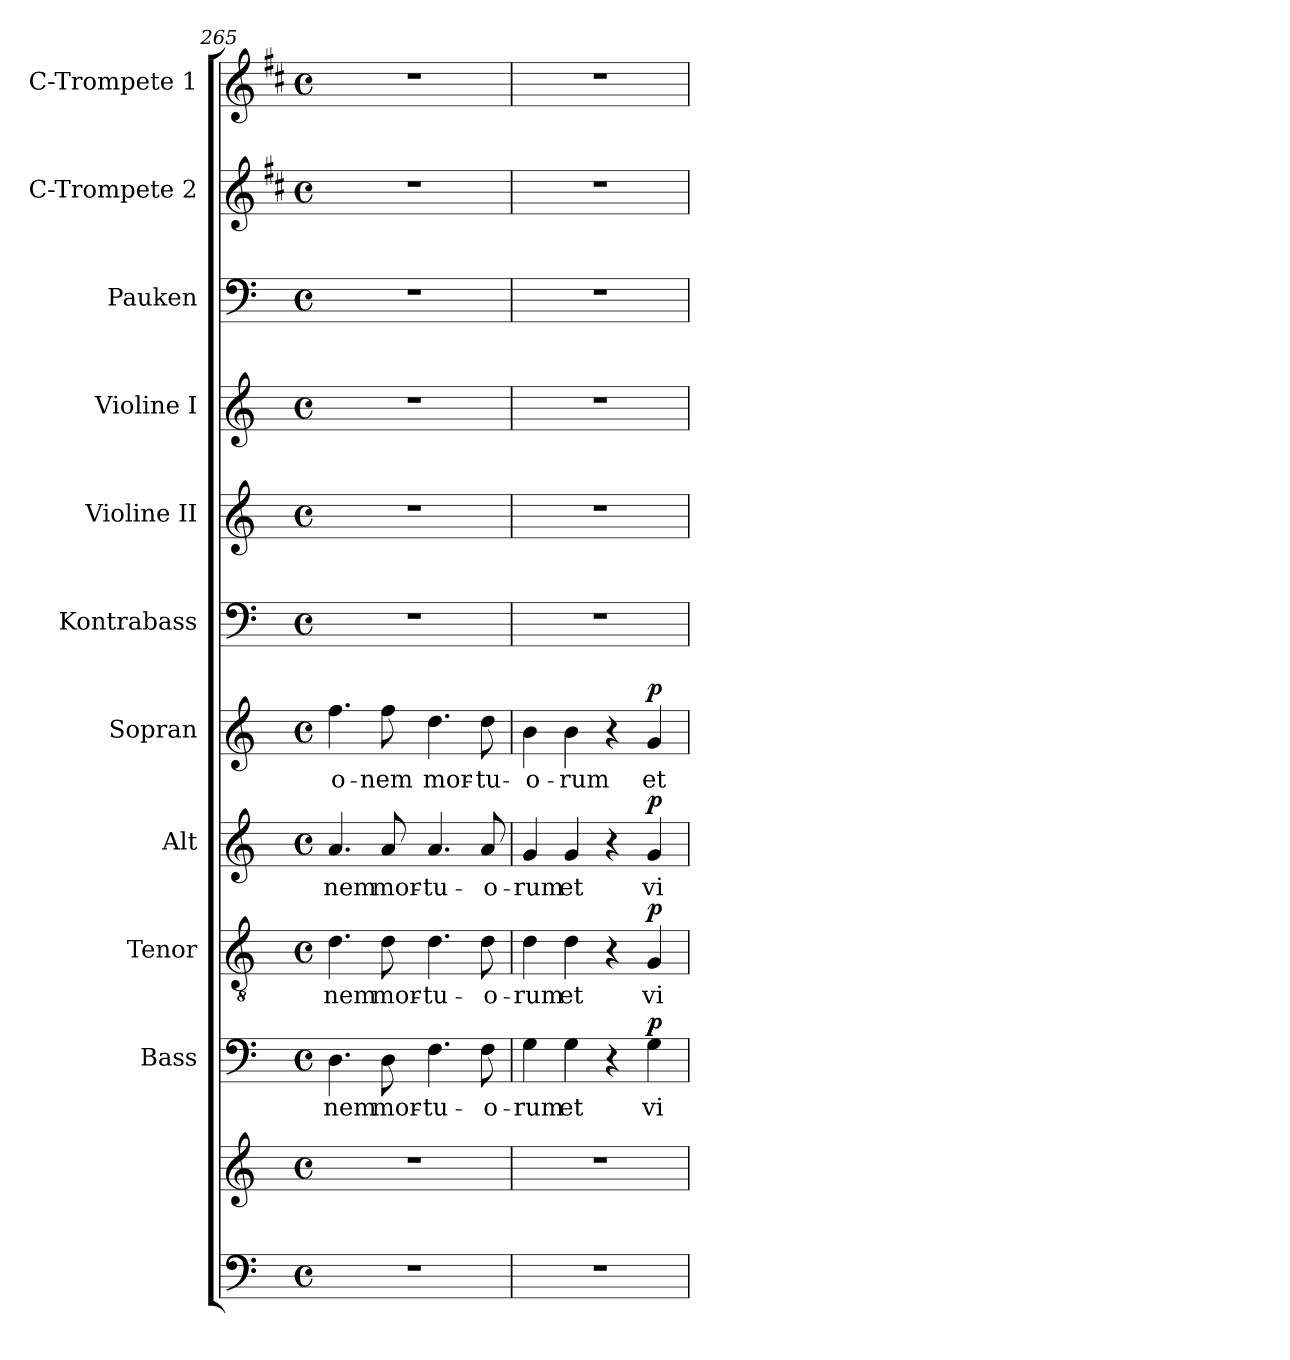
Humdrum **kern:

**kern	**kern	**kern	**text	**dynam	**kern	**text	**dynam	**kern	**text	**dynam	**kern	**text	**dynam	**kern	**kern	**kern	**kern	**kern	**kern
*part11	*part11	*part10	*part10	*part10	*part9	*part9	*part9	*part8	*part8	*part8	*part7	*part7	*part7	*part6	*part5	*part4	*part3	*part2	*part1
*staff12	*staff11	*staff10	*staff10	*staff10	*staff9	*staff9	*staff9	*staff8	*staff8	*staff8	*staff7	*staff7	*staff7	*staff6	*staff5	*staff4	*staff3	*staff2	*staff1
*	*	*I"Bass	*	*	*I"Tenor	*	*	*I"Alt	*	*	*I"Sopran	*	*	*I"Kontrabass	*I"Violine II	*I"Violine I	*I"Pauken	*I"C-Trompete 2	*I"C-Trompete 1
*	*	*I'B.	*	*	*I'T.	*	*	*I'A.	*	*	*I'S.	*	*	*I'Kb.	*I'Vl. II	*I'Vl. I	*I'Pk.	*I'C Trp. 2	*I'C Trp. 1
*clefF4	*clefG2	*clefF4	*	*	*clefGv2	*	*	*clefG2	*	*	*clefG2	*	*	*clefF4	*clefG2	*clefG2	*clefF4	*clefG2	*clefG2
*	*	*	*	*	*	*	*	*	*	*	*	*	*	*ITrd7c12	*	*	*	*ITrd1c2	*ITrd1c2
*k[]	*k[]	*k[]	*	*	*k[]	*	*	*k[]	*	*	*k[]	*	*	*k[]	*k[]	*k[]	*k[]	*k[]	*k[]
*C:	*C:	*C:	*	*	*C:	*	*	*C:	*	*	*C:	*	*	*C:	*C:	*C:	*C:	*C:	*C:
*M4/4	*M4/4	*M4/4	*	*	*M4/4	*	*	*M4/4	*	*	*M4/4	*	*	*M4/4	*M4/4	*M4/4	*M4/4	*M4/4	*M4/4
*met(c)	*met(c)	*met(c)	*	*	*met(c)	*	*	*met(c)	*	*	*met(c)	*	*	*met(c)	*met(c)	*met(c)	*met(c)	*met(c)	*met(c)
=265	=265	=265	=265	=265	=265	=265	=265	=265	=265	=265	=265	=265	=265	=265	=265	=265	=265	=265	=265
!	!	!	!LO:LY:b	!	!	!LO:LY:b	!	!	!LO:LY:b	!	!	!LO:LY:b	!	!	!	!	!	!	!
1r	1r	4.D\	-nem	.	4.d\	-nem	.	4.a/	-nem	.	4.ff\	-o-	.	1r	1r	1r	1r	1r	1r
!	!	!	!LO:LY:b	!	!	!LO:LY:b	!	!	!LO:LY:b	!	!	!LO:LY:b	!	!	!	!	!	!	!
.	.	8D\	mor-	.	8d\	mor-	.	8a/	mor-	.	8ff\	-nem	.	.	.	.	.	.	.
!	!	!	!LO:LY:b	!	!	!LO:LY:b	!	!	!LO:LY:b	!	!	!LO:LY:b	!	!	!	!	!	!	!
.	.	4.F\	-tu-	.	4.d\	-tu-	.	4.a/	-tu-	.	4.dd\	mor-	.	.	.	.	.	.	.
!	!	!	!LO:LY:b	!	!	!LO:LY:b	!	!	!LO:LY:b	!	!	!LO:LY:b	!	!	!	!	!	!	!
.	.	8F\	-o-	.	8d\	-o-	.	8a/	-o-	.	8dd\	-tu-	.	.	.	.	.	.	.
!!LO:PB:g=z
=266	=266	=266	=266	=266	=266	=266	=266	=266	=266	=266	=266	=266	=266	=266	=266	=266	=266	=266	=266
!	!	!	!LO:LY:b	!	!	!LO:LY:b	!	!	!LO:LY:b	!	!	!LO:LY:b	!	!	!	!	!	!	!
1r	1r	4G\	-rum	.	4d\	-rum	.	4g/	-rum	.	4b\	-o-	.	1r	1r	1r	1r	1r	1r
!	!	!	!LO:LY:b	!	!	!LO:LY:b	!	!	!LO:LY:b	!	!	!LO:LY:b	!	!	!	!	!	!	!
.	.	4G\	et	.	4d\	et	.	4g/	et	.	4b\	-rum	.	.	.	.	.	.	.
.	.	4r	.	.	4r	.	.	4r	.	.	4r	.	.	.	.	.	.	.	.
!	!	!	!LO:LY:b	!LO:DY:a	!	!LO:LY:b	!LO:DY:a	!	!LO:LY:b	!LO:DY:a	!	!LO:LY:b	!LO:DY:a	!	!	!	!	!	!
.	.	4G\	vi-	p	4G/	vi-	p	4g/	vi-	p	4g/	et	p	.	.	.	.	.	.
=	=	=	=	=	=	=	=	=	=	=	=	=	=	=	=	=	=	=	=
*-	*-	*-	*-	*-	*-	*-	*-	*-	*-	*-	*-	*-	*-	*-	*-	*-	*-	*-	*-
